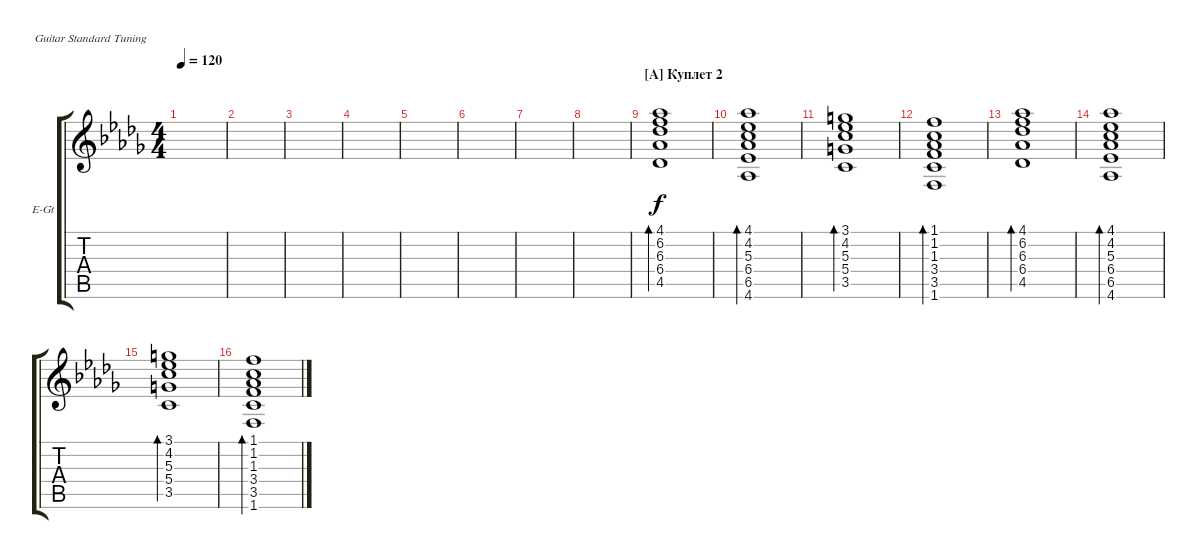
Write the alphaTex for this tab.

\defaultSystemsLayout 4
\bracketExtendMode groupsimilarinstruments
\firstSystemTrackNameOrientation horizontal
\otherSystemsTrackNameOrientation horizontal
\track ("Гитара 1" "E-Gt") {instrument electricguitarclean}
\staff {score tabs}
\tuning (E4 B3 G3 D3 A2 E2)
\ts (4 4)
\tempo 120
\clef g2
\ks db
|
|
|
|
|
|
|
\scale
1.11475 |
\section ("A" "Куплет 2")
(4.1 6.4 6.3 4.5 6.2).1{bd 237} |
(6.5 6.4 5.3 4.2 4.1 4.6).1{bd 234} |
(3.1 4.2 5.4 5.3 3.5).1{bd 231} |
(1.1 1.2 1.3 3.4 3.5 1.6).1{bd 237} |
(4.1 6.4 6.3 4.5 6.2).1{bd 237} |
(6.5 6.4 5.3 4.2 4.1 4.6).1{bd 234} |
(3.1 4.2 5.4 5.3 3.5).1{bd 231} |
(1.1 1.2 1.3 3.4 3.5 1.6).1{bd 237}
